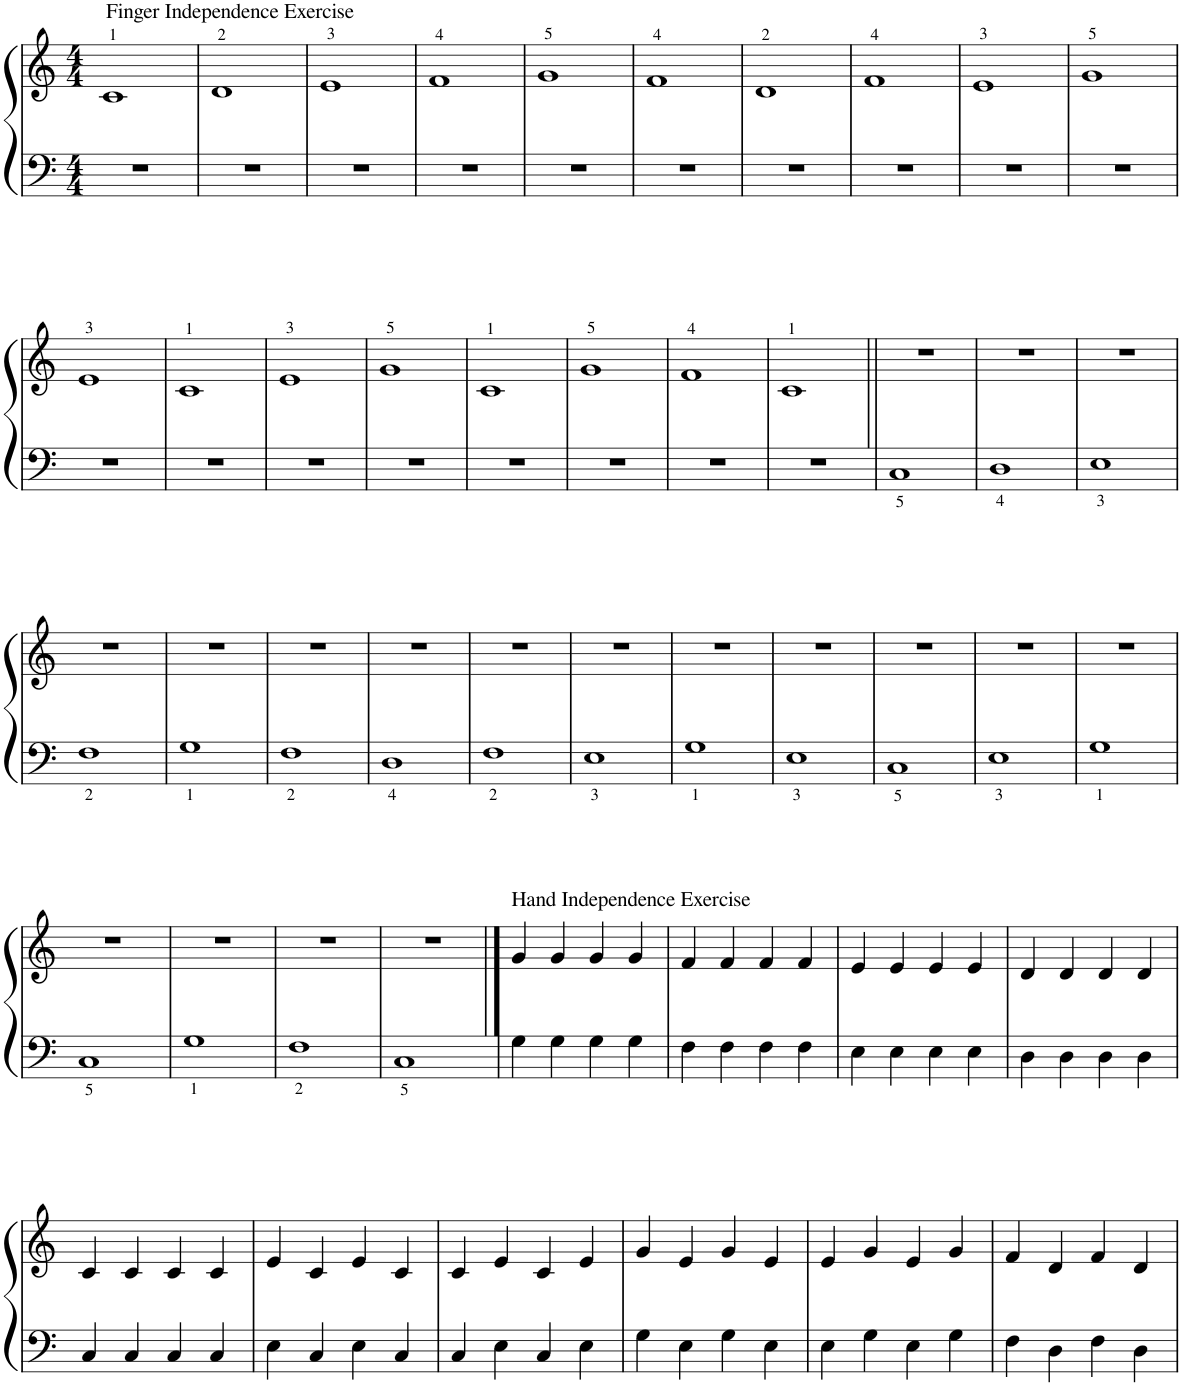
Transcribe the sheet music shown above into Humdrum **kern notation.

**kern	**kern
*part1	*part1
*staff2	*staff1
*I"Piano	*
*I'Pno	*
*clefF4	*clefG2
*k[]	*k[]
*M4/4	*M4/4
=1	=1
!	!LO:TX:a:t=Finger Independence Exercise
1r	1c
=2	=2
1r	1d
=3	=3
1r	1e
=4	=4
1r	1f
=5	=5
1r	1g
=6	=6
1r	1f
=7	=7
1r	1d
=8	=8
1r	1f
=9	=9
1r	1e
=10	=10
1r	1g
!!LO:LB:g=z
=11	=11
1r	1e
=12	=12
1r	1c
=13	=13
1r	1e
=14	=14
1r	1g
=15	=15
1r	1c
=16	=16
1r	1g
=17	=17
1r	1f
=18	=18
1r	1c
=19||	=19||
1C	1r
=20	=20
1D	1r
=21	=21
1E	1r
!!LO:LB:g=z
=22	=22
1F	1r
=23	=23
1G	1r
=24	=24
1F	1r
=25	=25
1D	1r
=26	=26
1F	1r
=27	=27
1E	1r
=28	=28
1G	1r
=29	=29
1E	1r
=30	=30
1C	1r
=31	=31
1E	1r
=32	=32
1G	1r
!!LO:LB:g=z
=33	=33
1C	1r
=34	=34
1G	1r
=35	=35
1F	1r
=36	=36
1C	1r
==37	==37
!	!LO:TX:a:t=Hand Independence Exercise
4G\	4g/
4G\	4g/
4G\	4g/
4G\	4g/
=38	=38
4F\	4f/
4F\	4f/
4F\	4f/
4F\	4f/
=39	=39
4E\	4e/
4E\	4e/
4E\	4e/
4E\	4e/
=40	=40
4D\	4d/
4D\	4d/
4D\	4d/
4D\	4d/
!!LO:LB:g=z
=41	=41
4C/	4c/
4C/	4c/
4C/	4c/
4C/	4c/
=42	=42
4E\	4e/
4C/	4c/
4E\	4e/
4C/	4c/
=43	=43
4C/	4c/
4E\	4e/
4C/	4c/
4E\	4e/
=44	=44
4G\	4g/
4E\	4e/
4G\	4g/
4E\	4e/
=45	=45
4E\	4e/
4G\	4g/
4E\	4e/
4G\	4g/
=46	=46
4F\	4f/
4D\	4d/
4F\	4f/
4D\	4d/
=	=
*-	*-
